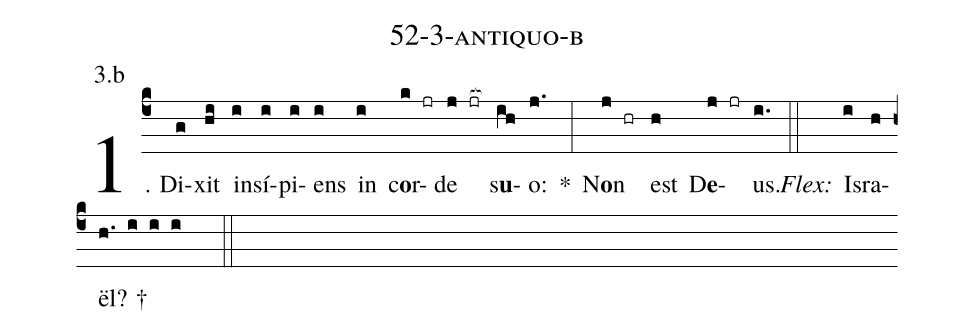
name: 52-3-antiquo-b;
annotation: 3.b;
%%
(c4)1. Di(g)xit(hi) in(i)sí(i)pi(i)ens(i) in(i) c<b>o</b>r(k jr)de(j jr[ocb:1{]) s<b>u</b>(ih[ocb:0}])o:(j.) *(:) N<b>o</b>n(j hr) est(h) D<b>e</b>(j jr)us.(i.) (::)
<i>Flex:</i>()  Is(i)ra(h)ël? †(h. i i i  ::)
